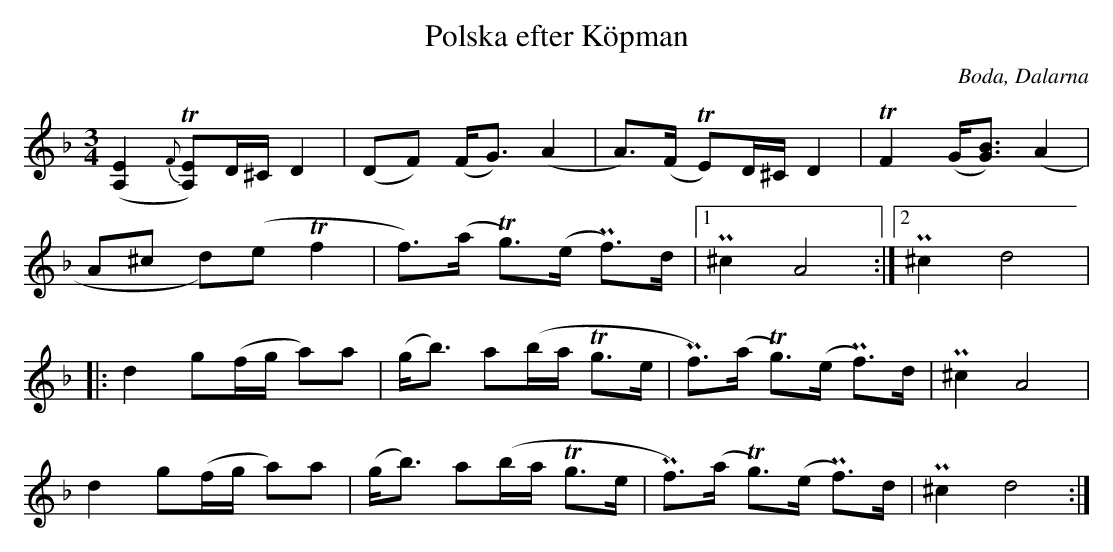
X:1
T:Polska efter Köpman
O:Boda, Dalarna
L:1/8
M:3/4
K:Dm
V:1
()[EA,]2{F}!trill![EA,])D/^C/ D2 | (DF) (F<G) (A2 | A)>(F !trill!E)D/^C/ D2 | !trill! F2 (G<[GB]) (A2 |
A^c d)(e !trill!f2 | f>)(a !trill!g)>(e!uppermordent! f>)d |1 !uppermordent!^c2 A4 :|2 !uppermordent! ^c2 d4 |
|: d2 g(f/g/ a)a | (g<b) a(b/a/ !trill!g>e | !uppermordent!f>)(a !trill!g)>(e!uppermordent! f>)d | !uppermordent!^c2 A4 |
d2 g(f/g/ a)a | (g<b) a(b/a/ !trill!g>e | !uppermordent!f>)(a !trill!g)>(e!uppermordent! f>)d | !uppermordent!^c2 d4 :|
